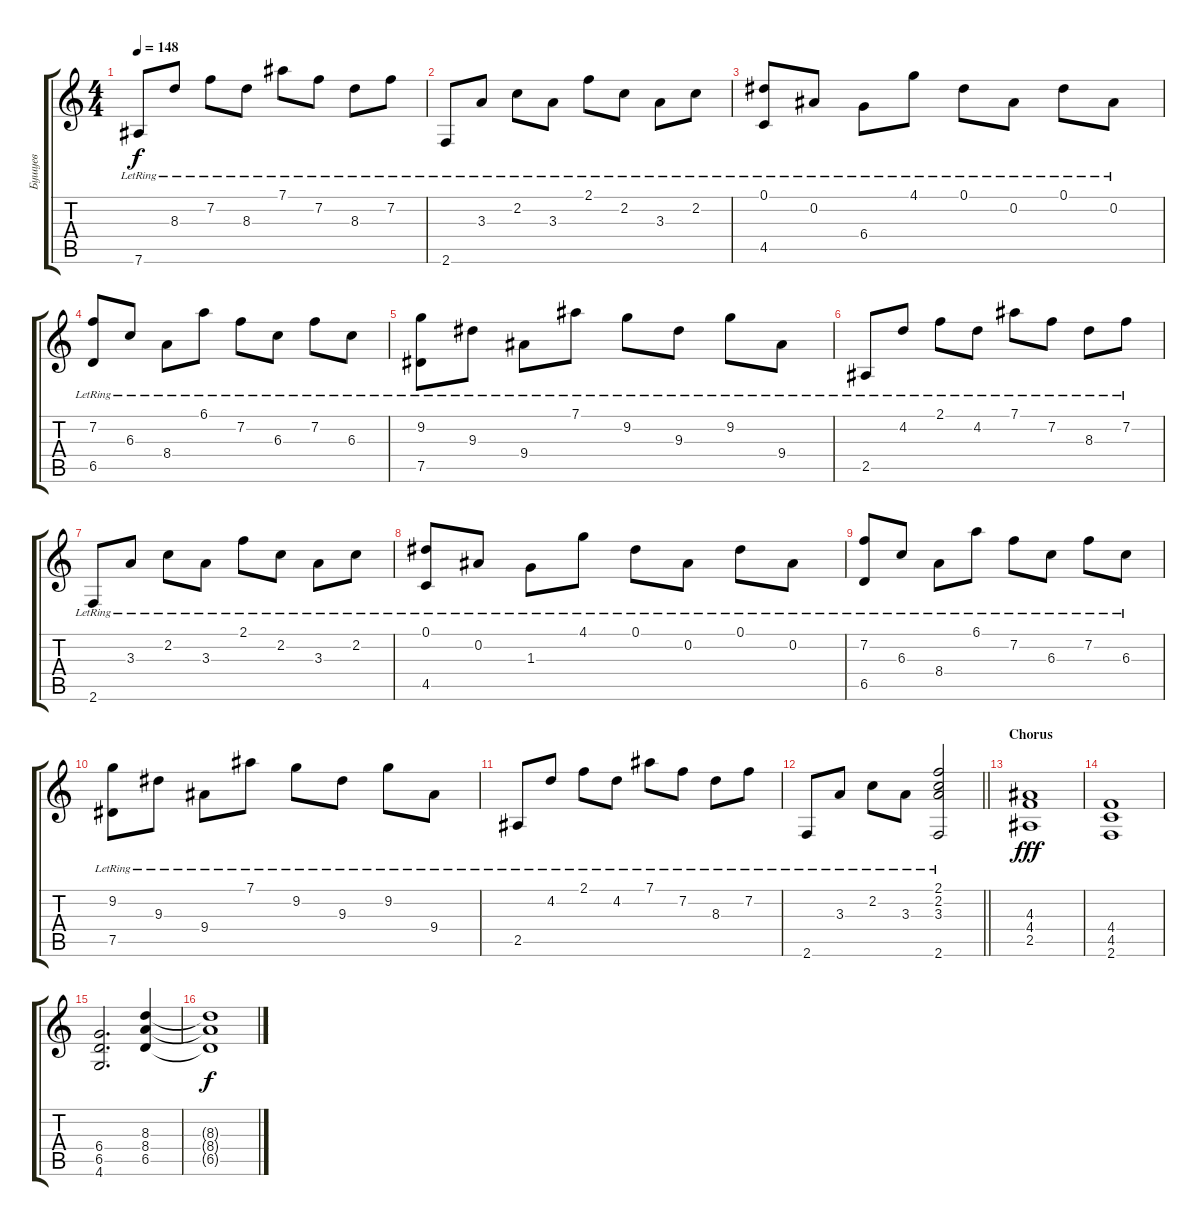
\track ("Бушуев" "Бушуев") {instrument acousticguitarsteel}
\staff {score tabs}
\tuning (Eb4 Bb3 Gb3 Db3 Ab2 Eb2) {hide}
\ts (4 4)
\tempo 148
\clef g2
\ks c
7.6{lr}.8{dy f} 8.3{lr}.8 7.2{lr}.8 8.3{lr}.8 7.1{lr}.8 7.2{lr}.8 8.3{lr}.8 7.2{lr}.8 |
2.6{lr}.8 3.3{lr}.8 2.2{lr}.8 3.3{lr}.8 2.1{lr}.8 2.2{lr}.8 3.3{lr}.8 2.2{lr}.8 |
(0.1{lr} 4.5{lr}).8 0.2{lr}.8 6.4{lr}.8 4.1{lr}.8 0.1{lr}.8 0.2{lr}.8 0.1{lr}.8 0.2{lr}.8 |
(7.2{lr} 6.5{lr}).8 6.3{lr}.8 8.4{lr}.8 6.1{lr}.8 7.2{lr}.8 6.3{lr}.8 7.2{lr}.8 6.3{lr}.8 |
(9.2{lr} 7.5{lr}).8 9.3{lr}.8 9.4{lr}.8 7.1{lr}.8 9.2{lr}.8 9.3{lr}.8 9.2{lr}.8 9.4{lr}.8 |
2.5{lr}.8 4.2{lr}.8 2.1{lr}.8 4.2{lr}.8 7.1{lr}.8 7.2{lr}.8 8.3{lr}.8 7.2{lr}.8 |
2.6{lr}.8 3.3{lr}.8 2.2{lr}.8 3.3{lr}.8 2.1{lr}.8 2.2{lr}.8 3.3{lr}.8 2.2{lr}.8 |
(0.1{lr} 4.5{lr}).8 0.2{lr}.8 1.3{lr}.8 4.1{lr}.8 0.1{lr}.8 0.2{lr}.8 0.1{lr}.8 0.2{lr}.8 |
(7.2{lr} 6.5{lr}).8 6.3{lr}.8 8.4{lr}.8 6.1{lr}.8 7.2{lr}.8 6.3{lr}.8 7.2{lr}.8 6.3{lr}.8 |
(9.2{lr} 7.5{lr}).8 9.3{lr}.8 9.4{lr}.8 7.1{lr}.8 9.2{lr}.8 9.3{lr}.8 9.2{lr}.8 9.4{lr}.8 |
2.5{lr}.8 4.2{lr}.8 2.1{lr}.8 4.2{lr}.8 7.1{lr}.8 7.2{lr}.8 8.3{lr}.8 7.2{lr}.8 |
\barLineRight lightlight
2.6{lr}.8 3.3{lr}.8 2.2{lr}.8 3.3{lr}.8 (2.1{lr} 2.2{lr} 3.3{lr} 2.6{lr}).2 |
\section ("" "Chorus")
(4.3 4.4 2.5).1{dy fff instrument distortionguitar} |
(4.4 4.5 2.6).1 |
(6.4 6.5 4.6).2{d} (8.3 8.4 6.5).4 |
(8.3{t} 8.4{t} 6.5{t}).1{dy f}
